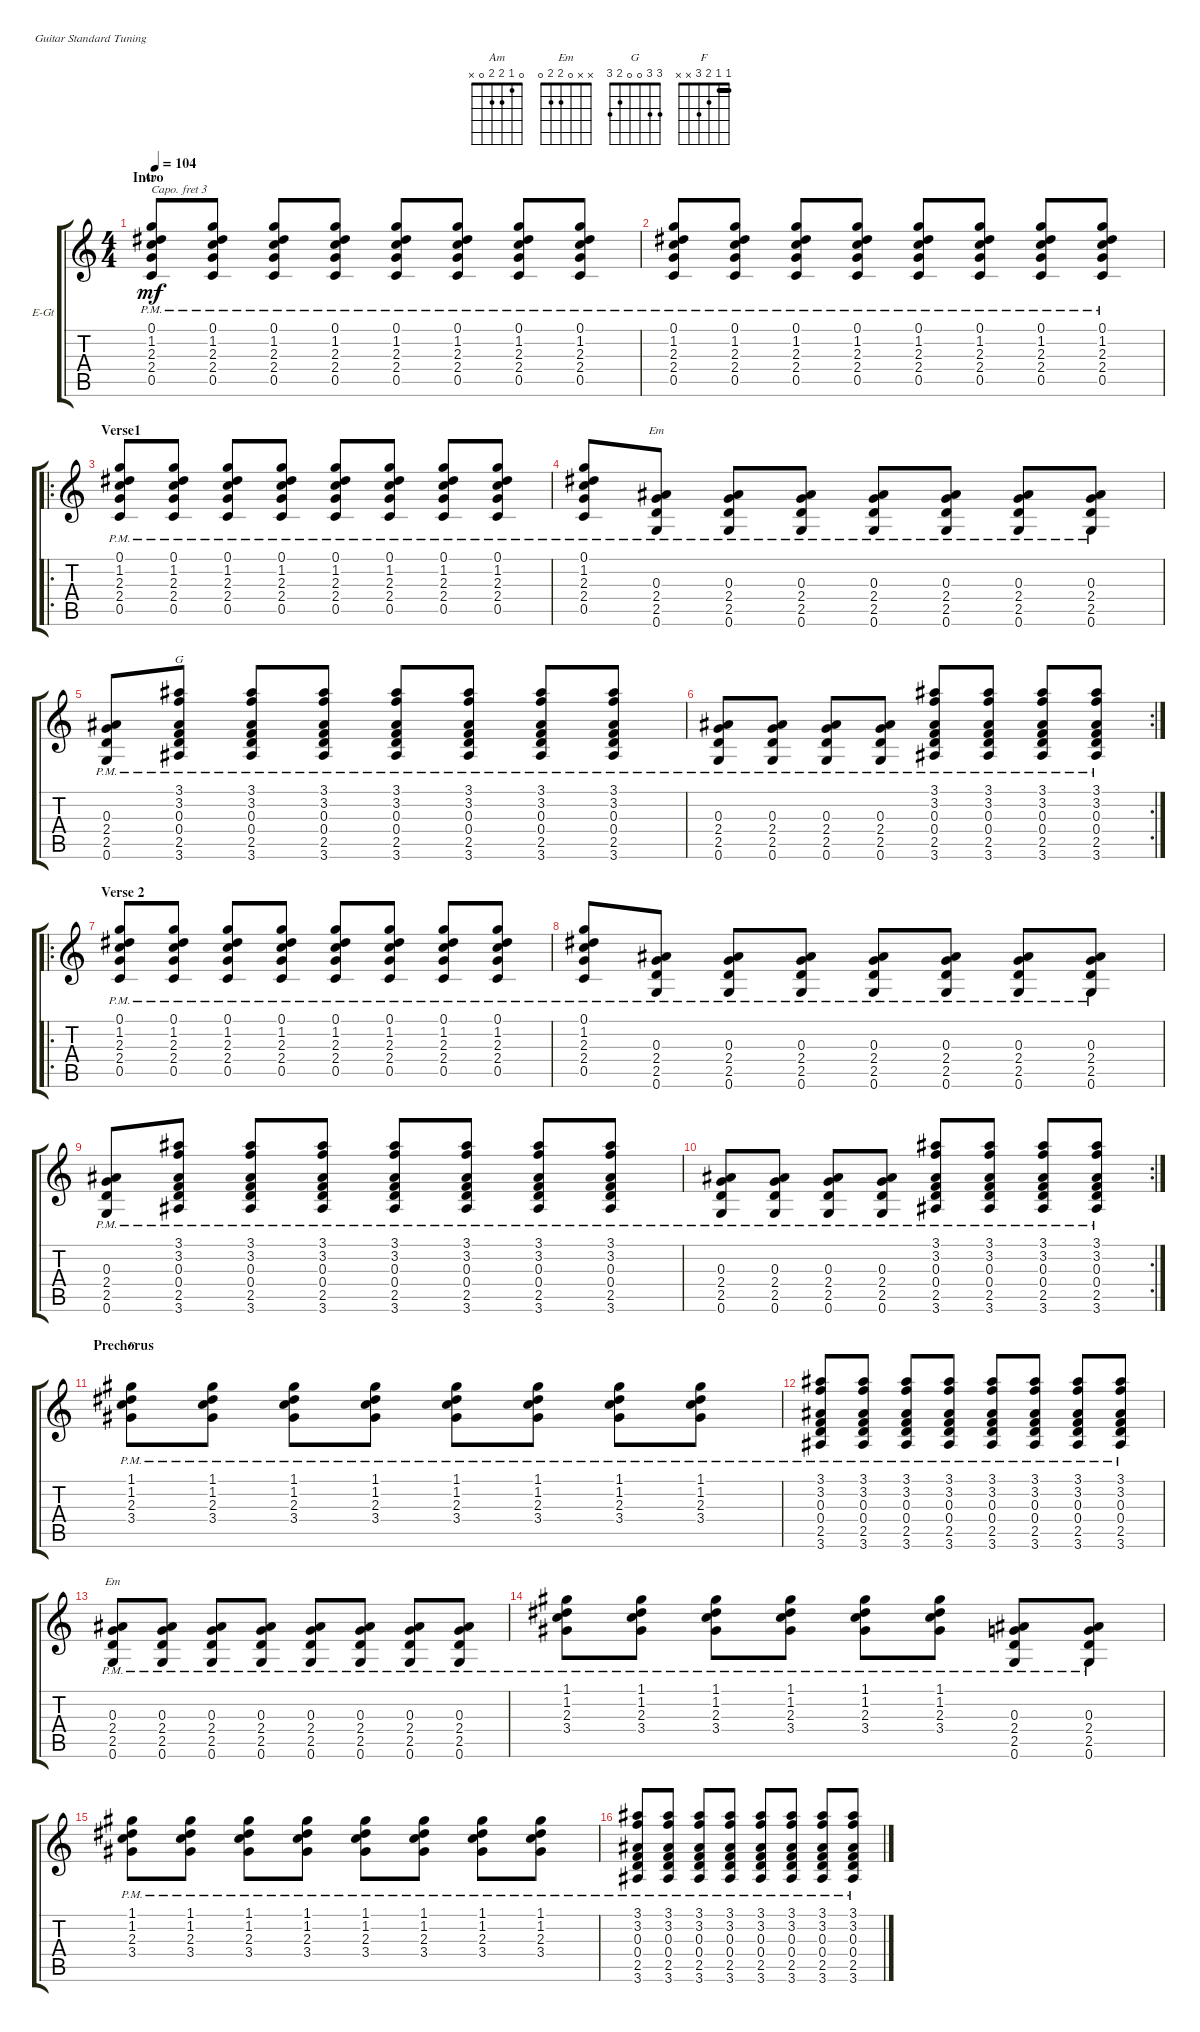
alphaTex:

\defaultSystemsLayout 4
\bracketExtendMode groupsimilarinstruments
\firstSystemTrackNameOrientation horizontal
\otherSystemsTrackNameOrientation horizontal
\track ("Steel string guitar" "E-Gt") {instrument electricguitarclean}
\staff {score tabs}
\capo 3
\tuning (E4 B3 G3 D3 A2 E2)
\chord ("Am" 0 1 2 2 0 x)
\chord ("Em" x x 0 2 2 0)
\chord ("G" 3 3 0 0 2 3)
\chord ("F" 1 1 2 3 x x) {barre 1}
\ts (4 4)
\section ("" "Intro")
\tempo 104
\clef g2
\ks c
(0.5{pm} 2.4{pm} 2.3{pm} 1.2{pm} 0.1{pm}).8{ch "Am" dy mf instrument electricguitarclean} (0.5{pm} 2.4{pm} 2.3{pm} 1.2{pm} 0.1{pm}).8 (0.5{pm} 2.4{pm} 2.3{pm} 1.2{pm} 0.1{pm}).8 (0.5{pm} 2.4{pm} 2.3{pm} 1.2{pm} 0.1{pm}).8 (0.5{pm} 2.4{pm} 2.3{pm} 1.2{pm} 0.1{pm}).8 (0.5{pm} 2.4{pm} 2.3{pm} 1.2{pm} 0.1{pm}).8 (0.5{pm} 2.4{pm} 2.3{pm} 1.2{pm} 0.1{pm}).8 (0.5{pm} 2.4{pm} 2.3{pm} 1.2{pm} 0.1{pm}).8 |
(0.5{pm} 2.4{pm} 2.3{pm} 1.2{pm} 0.1{pm}).8 (0.5{pm} 2.4{pm} 2.3{pm} 1.2{pm} 0.1{pm}).8 (0.5{pm} 2.4{pm} 2.3{pm} 1.2{pm} 0.1{pm}).8 (0.5{pm} 2.4{pm} 2.3{pm} 1.2{pm} 0.1{pm}).8 (0.5{pm} 2.4{pm} 2.3{pm} 1.2{pm} 0.1{pm}).8 (0.5{pm} 2.4{pm} 2.3{pm} 1.2{pm} 0.1{pm}).8 (0.5{pm} 2.4{pm} 2.3{pm} 1.2{pm} 0.1{pm}).8 (0.5{pm} 2.4{pm} 2.3{pm} 1.2{pm} 0.1{pm}).8 |
\ro
\section ("" "Verse1")
(0.5{pm} 2.4{pm} 2.3{pm} 1.2{pm} 0.1{pm}).8 (0.5{pm} 2.4{pm} 2.3{pm} 1.2{pm} 0.1{pm}).8 (0.5{pm} 2.4{pm} 2.3{pm} 1.2{pm} 0.1{pm}).8 (0.5{pm} 2.4{pm} 2.3{pm} 1.2{pm} 0.1{pm}).8 (0.5{pm} 2.4{pm} 2.3{pm} 1.2{pm} 0.1{pm}).8 (0.5{pm} 2.4{pm} 2.3{pm} 1.2{pm} 0.1{pm}).8 (0.5{pm} 2.4{pm} 2.3{pm} 1.2{pm} 0.1{pm}).8 (0.5{pm} 2.4{pm} 2.3{pm} 1.2{pm} 0.1{pm}).8 |
(0.5{pm} 2.4{pm} 2.3{pm} 1.2{pm} 0.1{pm}).8 (0.6{pm} 2.5{pm} 2.4{pm} 0.3{pm}).8{ch "Em"} (0.6{pm} 2.5{pm} 2.4{pm} 0.3{pm}).8 (0.6{pm} 2.5{pm} 2.4{pm} 0.3{pm}).8 (0.6{pm} 2.5{pm} 2.4{pm} 0.3{pm}).8 (0.6{pm} 2.5{pm} 2.4{pm} 0.3{pm}).8 (0.6{pm} 2.5{pm} 2.4{pm} 0.3{pm}).8 (0.6{pm} 2.5{pm} 2.4{pm} 0.3{pm}).8 |
(0.6{pm} 2.5{pm} 2.4{pm} 0.3{pm}).8 (3.6{pm} 2.5{pm} 0.4{pm} 0.3{pm} 3.2{pm} 3.1{pm}).8{ch "G"} (3.6{pm} 2.5{pm} 0.4{pm} 0.3{pm} 3.2{pm} 3.1{pm}).8 (3.6{pm} 2.5{pm} 0.4{pm} 0.3{pm} 3.2{pm} 3.1{pm}).8 (3.6{pm} 2.5{pm} 0.4{pm} 0.3{pm} 3.2{pm} 3.1{pm}).8 (3.6{pm} 2.5{pm} 0.4{pm} 0.3{pm} 3.2{pm} 3.1{pm}).8 (3.6{pm} 2.5{pm} 0.4{pm} 0.3{pm} 3.2{pm} 3.1{pm}).8 (3.6{pm} 2.5{pm} 0.4{pm} 0.3{pm} 3.2{pm} 3.1{pm}).8 |
\rc 2
(0.6{pm} 2.5{pm} 2.4{pm} 0.3{pm}).8 (0.6{pm} 2.5{pm} 2.4{pm} 0.3{pm}).8 (0.6{pm} 2.5{pm} 2.4{pm} 0.3{pm}).8 (0.6{pm} 2.5{pm} 2.4{pm} 0.3{pm}).8 (3.6{pm} 2.5{pm} 0.4{pm} 0.3{pm} 3.2{pm} 3.1{pm}).8 (3.6{pm} 2.5{pm} 0.4{pm} 0.3{pm} 3.2{pm} 3.1{pm}).8 (3.6{pm} 2.5{pm} 0.4{pm} 0.3{pm} 3.2{pm} 3.1{pm}).8 (3.6{pm} 2.5{pm} 0.4{pm} 0.3{pm} 3.2{pm} 3.1{pm}).8 |
\ro
\section ("" "Verse 2")
(0.5{pm} 2.4{pm} 2.3{pm} 1.2{pm} 0.1{pm}).8 (0.5{pm} 2.4{pm} 2.3{pm} 1.2{pm} 0.1{pm}).8 (0.5{pm} 2.4{pm} 2.3{pm} 1.2{pm} 0.1{pm}).8 (0.5{pm} 2.4{pm} 2.3{pm} 1.2{pm} 0.1{pm}).8 (0.5{pm} 2.4{pm} 2.3{pm} 1.2{pm} 0.1{pm}).8 (0.5{pm} 2.4{pm} 2.3{pm} 1.2{pm} 0.1{pm}).8 (0.5{pm} 2.4{pm} 2.3{pm} 1.2{pm} 0.1{pm}).8 (0.5{pm} 2.4{pm} 2.3{pm} 1.2{pm} 0.1{pm}).8 |
(0.5{pm} 2.4{pm} 2.3{pm} 1.2{pm} 0.1{pm}).8 (0.6{pm} 2.5{pm} 2.4{pm} 0.3{pm}).8 (0.6{pm} 2.5{pm} 2.4{pm} 0.3{pm}).8 (0.6{pm} 2.5{pm} 2.4{pm} 0.3{pm}).8 (0.6{pm} 2.5{pm} 2.4{pm} 0.3{pm}).8 (0.6{pm} 2.5{pm} 2.4{pm} 0.3{pm}).8 (0.6{pm} 2.5{pm} 2.4{pm} 0.3{pm}).8 (0.6{pm} 2.5{pm} 2.4{pm} 0.3{pm}).8 |
(0.6{pm} 2.5{pm} 2.4{pm} 0.3{pm}).8 (3.6{pm} 2.5{pm} 0.4{pm} 0.3{pm} 3.2{pm} 3.1{pm}).8 (3.6{pm} 2.5{pm} 0.4{pm} 0.3{pm} 3.2{pm} 3.1{pm}).8 (3.6{pm} 2.5{pm} 0.4{pm} 0.3{pm} 3.2{pm} 3.1{pm}).8 (3.6{pm} 2.5{pm} 0.4{pm} 0.3{pm} 3.2{pm} 3.1{pm}).8 (3.6{pm} 2.5{pm} 0.4{pm} 0.3{pm} 3.2{pm} 3.1{pm}).8 (3.6{pm} 2.5{pm} 0.4{pm} 0.3{pm} 3.2{pm} 3.1{pm}).8 (3.6{pm} 2.5{pm} 0.4{pm} 0.3{pm} 3.2{pm} 3.1{pm}).8 |
\rc 2
(0.6{pm} 2.5{pm} 2.4{pm} 0.3{pm}).8 (0.6{pm} 2.5{pm} 2.4{pm} 0.3{pm}).8 (0.6{pm} 2.5{pm} 2.4{pm} 0.3{pm}).8 (0.6{pm} 2.5{pm} 2.4{pm} 0.3{pm}).8 (3.6{pm} 2.5{pm} 0.4{pm} 0.3{pm} 3.2{pm} 3.1{pm}).8 (3.6{pm} 2.5{pm} 0.4{pm} 0.3{pm} 3.2{pm} 3.1{pm}).8 (3.6{pm} 2.5{pm} 0.4{pm} 0.3{pm} 3.2{pm} 3.1{pm}).8 (3.6{pm} 2.5{pm} 0.4{pm} 0.3{pm} 3.2{pm} 3.1{pm}).8 |
\section ("" "Prechorus")
(3.4{pm} 2.3{pm} 1.2{pm} 1.1{pm}).8{ch "F"} (3.4{pm} 2.3{pm} 1.2{pm} 1.1{pm}).8 (3.4{pm} 2.3{pm} 1.2{pm} 1.1{pm}).8 (3.4{pm} 2.3{pm} 1.2{pm} 1.1{pm}).8 (3.4{pm} 2.3{pm} 1.2{pm} 1.1{pm}).8 (3.4{pm} 2.3{pm} 1.2{pm} 1.1{pm}).8 (3.4{pm} 2.3{pm} 1.2{pm} 1.1{pm}).8 (3.4{pm} 2.3{pm} 1.2{pm} 1.1{pm}).8 |
(3.6{pm} 2.5{pm} 0.4{pm} 0.3{pm} 3.2{pm} 3.1{pm}).8 (3.6{pm} 2.5{pm} 0.4{pm} 0.3{pm} 3.2{pm} 3.1{pm}).8 (3.6{pm} 2.5{pm} 0.4{pm} 0.3{pm} 3.2{pm} 3.1{pm}).8 (3.6{pm} 2.5{pm} 0.4{pm} 0.3{pm} 3.2{pm} 3.1{pm}).8 (3.6{pm} 2.5{pm} 0.4{pm} 0.3{pm} 3.2{pm} 3.1{pm}).8 (3.6{pm} 2.5{pm} 0.4{pm} 0.3{pm} 3.2{pm} 3.1{pm}).8 (3.6{pm} 2.5{pm} 0.4{pm} 0.3{pm} 3.2{pm} 3.1{pm}).8 (3.6{pm} 2.5{pm} 0.4{pm} 0.3{pm} 3.2{pm} 3.1{pm}).8 |
(0.6{pm} 2.5{pm} 2.4{pm} 0.3{pm}).8{ch "Em"} (0.6{pm} 2.5{pm} 2.4{pm} 0.3{pm}).8 (0.6{pm} 2.5{pm} 2.4{pm} 0.3{pm}).8 (0.6{pm} 2.5{pm} 2.4{pm} 0.3{pm}).8 (0.6{pm} 2.5{pm} 2.4{pm} 0.3{pm}).8 (0.6{pm} 2.5{pm} 2.4{pm} 0.3{pm}).8 (0.6{pm} 2.5{pm} 2.4{pm} 0.3{pm}).8 (0.6{pm} 2.5{pm} 2.4{pm} 0.3{pm}).8 |
(3.4{pm} 2.3{pm} 1.2{pm} 1.1{pm}).8 (3.4{pm} 2.3{pm} 1.2{pm} 1.1{pm}).8 (3.4{pm} 2.3{pm} 1.2{pm} 1.1{pm}).8 (3.4{pm} 2.3{pm} 1.2{pm} 1.1{pm}).8 (3.4{pm} 2.3{pm} 1.2{pm} 1.1{pm}).8 (3.4{pm} 2.3{pm} 1.2{pm} 1.1{pm}).8 (0.6{pm} 2.5{pm} 2.4{pm} 0.3{pm}).8 (0.6{pm} 2.5{pm} 2.4{pm} 0.3{pm}).8 |
(3.4{pm} 2.3{pm} 1.2{pm} 1.1{pm}).8 (3.4{pm} 2.3{pm} 1.2{pm} 1.1{pm}).8 (3.4{pm} 2.3{pm} 1.2{pm} 1.1{pm}).8 (3.4{pm} 2.3{pm} 1.2{pm} 1.1{pm}).8 (3.4{pm} 2.3{pm} 1.2{pm} 1.1{pm}).8 (3.4{pm} 2.3{pm} 1.2{pm} 1.1{pm}).8 (3.4{pm} 2.3{pm} 1.2{pm} 1.1{pm}).8 (3.4{pm} 2.3{pm} 1.2{pm} 1.1{pm}).8 |
(3.6{pm} 2.5{pm} 0.4{pm} 0.3{pm} 3.2{pm} 3.1{pm}).8 (3.6{pm} 2.5{pm} 0.4{pm} 0.3{pm} 3.2{pm} 3.1{pm}).8 (3.6{pm} 2.5{pm} 0.4{pm} 0.3{pm} 3.2{pm} 3.1{pm}).8 (3.6{pm} 2.5{pm} 0.4{pm} 0.3{pm} 3.2{pm} 3.1{pm}).8 (3.6{pm} 2.5{pm} 0.4{pm} 0.3{pm} 3.2{pm} 3.1{pm}).8 (3.6{pm} 2.5{pm} 0.4{pm} 0.3{pm} 3.2{pm} 3.1{pm}).8 (3.6{pm} 2.5{pm} 0.4{pm} 0.3{pm} 3.2{pm} 3.1{pm}).8 (3.6{pm} 2.5{pm} 0.4{pm} 0.3{pm} 3.2{pm} 3.1{pm}).8
